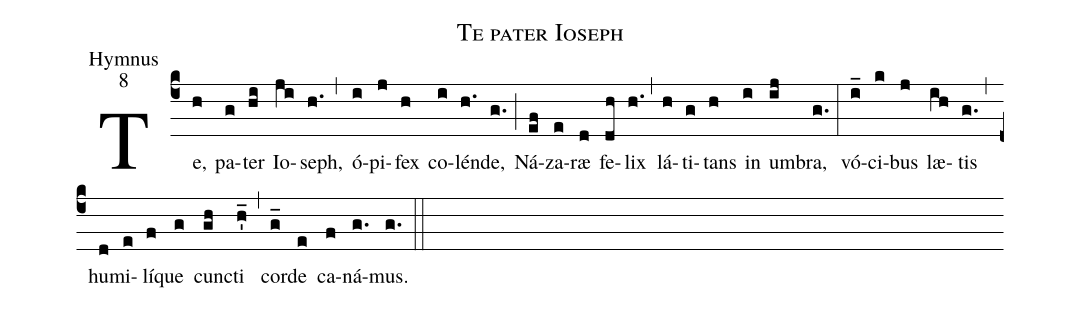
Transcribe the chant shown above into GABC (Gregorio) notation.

name:Te pater Ioseph;
office-part:Hymnus;
mode:8;
%%
(c4) Te,(h) pa(g)ter(hi) Io(ji)seph,(h.) (,) ó(i)pi(j)fex(h) co(i)lén(h.)de,(g.) (;)
Ná(ef)za(e)ræ(d) fe(dh)lix(h.) (,) lá(h)ti(g)tans(h) in(i) um(ij)bra,(g.) (:)
vó(i_)ci(k)bus(j) læ(ih)tis(g.) (,) hu(d)mi(e)lí(f)que(g) cunc(gh)ti(h_') (,)
cor(g_)de(e) ca(f)ná(g.)mus.(g.) (::)
